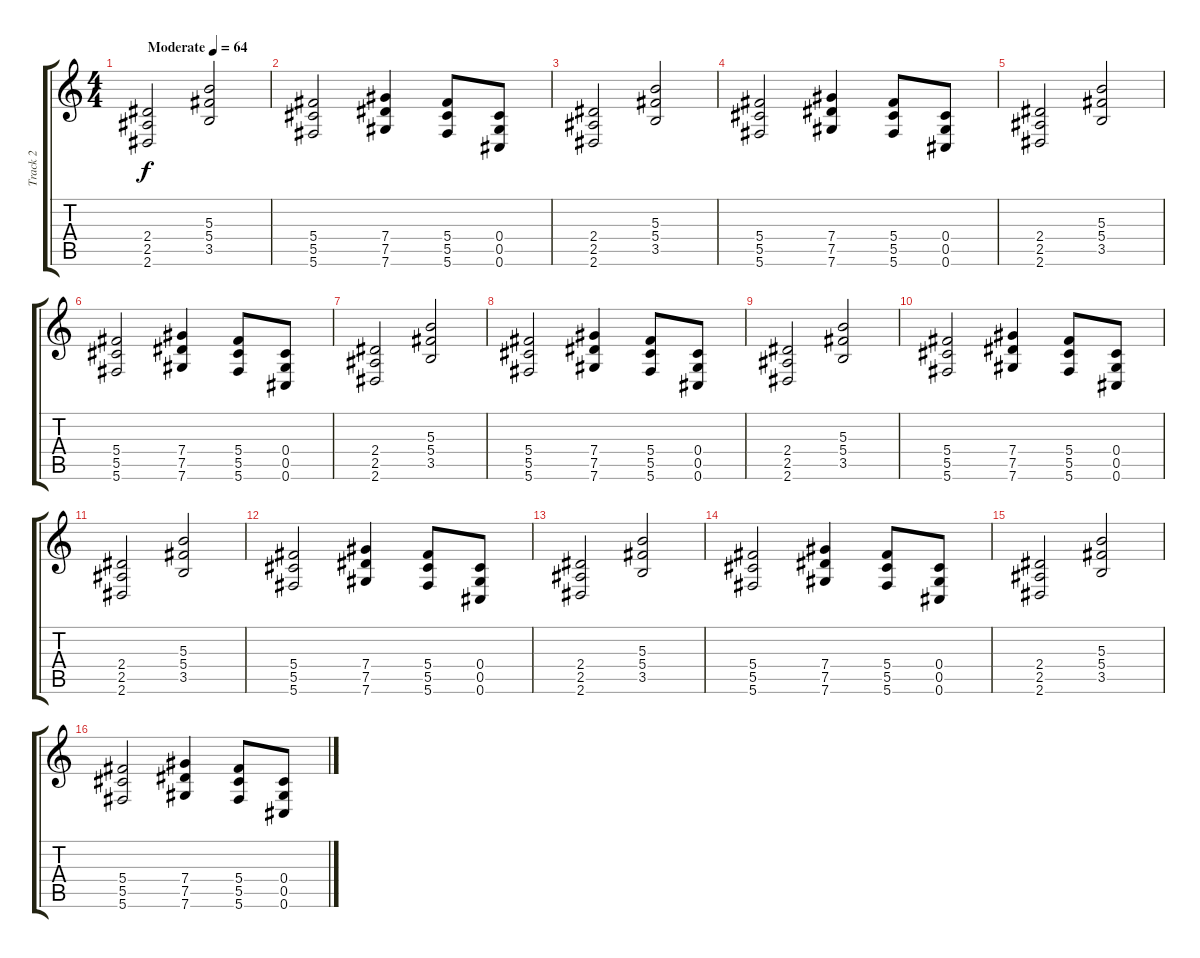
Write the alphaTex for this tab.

\track ("Track 2" "Track 2") {instrument distortionguitar}
\staff {score tabs}
\tuning (Eb4 Bb3 Gb3 Db3 Ab2 Db2) {hide}
\ts (4 4)
\tempo (64 "Moderate")
\clef g2
\ks c
(2.4 2.5 2.6).2{dy f instrument distortionguitar} (5.3 5.4 3.5).2 |
(5.4 5.5 5.6).2 (7.4 7.5 7.6).4 (5.4 5.5 5.6).8 (0.4 0.5 0.6).8 |
(2.4 2.5 2.6).2 (5.3 5.4 3.5).2 |
(5.4 5.5 5.6).2 (7.4 7.5 7.6).4 (5.4 5.5 5.6).8 (0.4 0.5 0.6).8 |
(2.4 2.5 2.6).2 (5.3 5.4 3.5).2 |
(5.4 5.5 5.6).2 (7.4 7.5 7.6).4 (5.4 5.5 5.6).8 (0.4 0.5 0.6).8 |
(2.4 2.5 2.6).2 (5.3 5.4 3.5).2 |
(5.4 5.5 5.6).2 (7.4 7.5 7.6).4 (5.4 5.5 5.6).8 (0.4 0.5 0.6).8 |
(2.4 2.5 2.6).2 (5.3 5.4 3.5).2 |
(5.4 5.5 5.6).2 (7.4 7.5 7.6).4 (5.4 5.5 5.6).8 (0.4 0.5 0.6).8 |
(2.4 2.5 2.6).2 (5.3 5.4 3.5).2 |
(5.4 5.5 5.6).2 (7.4 7.5 7.6).4 (5.4 5.5 5.6).8 (0.4 0.5 0.6).8 |
(2.4 2.5 2.6).2 (5.3 5.4 3.5).2 |
(5.4 5.5 5.6).2 (7.4 7.5 7.6).4 (5.4 5.5 5.6).8 (0.4 0.5 0.6).8 |
(2.4 2.5 2.6).2 (5.3 5.4 3.5).2 |
(5.4 5.5 5.6).2 (7.4 7.5 7.6).4 (5.4 5.5 5.6).8 (0.4 0.5 0.6).8
